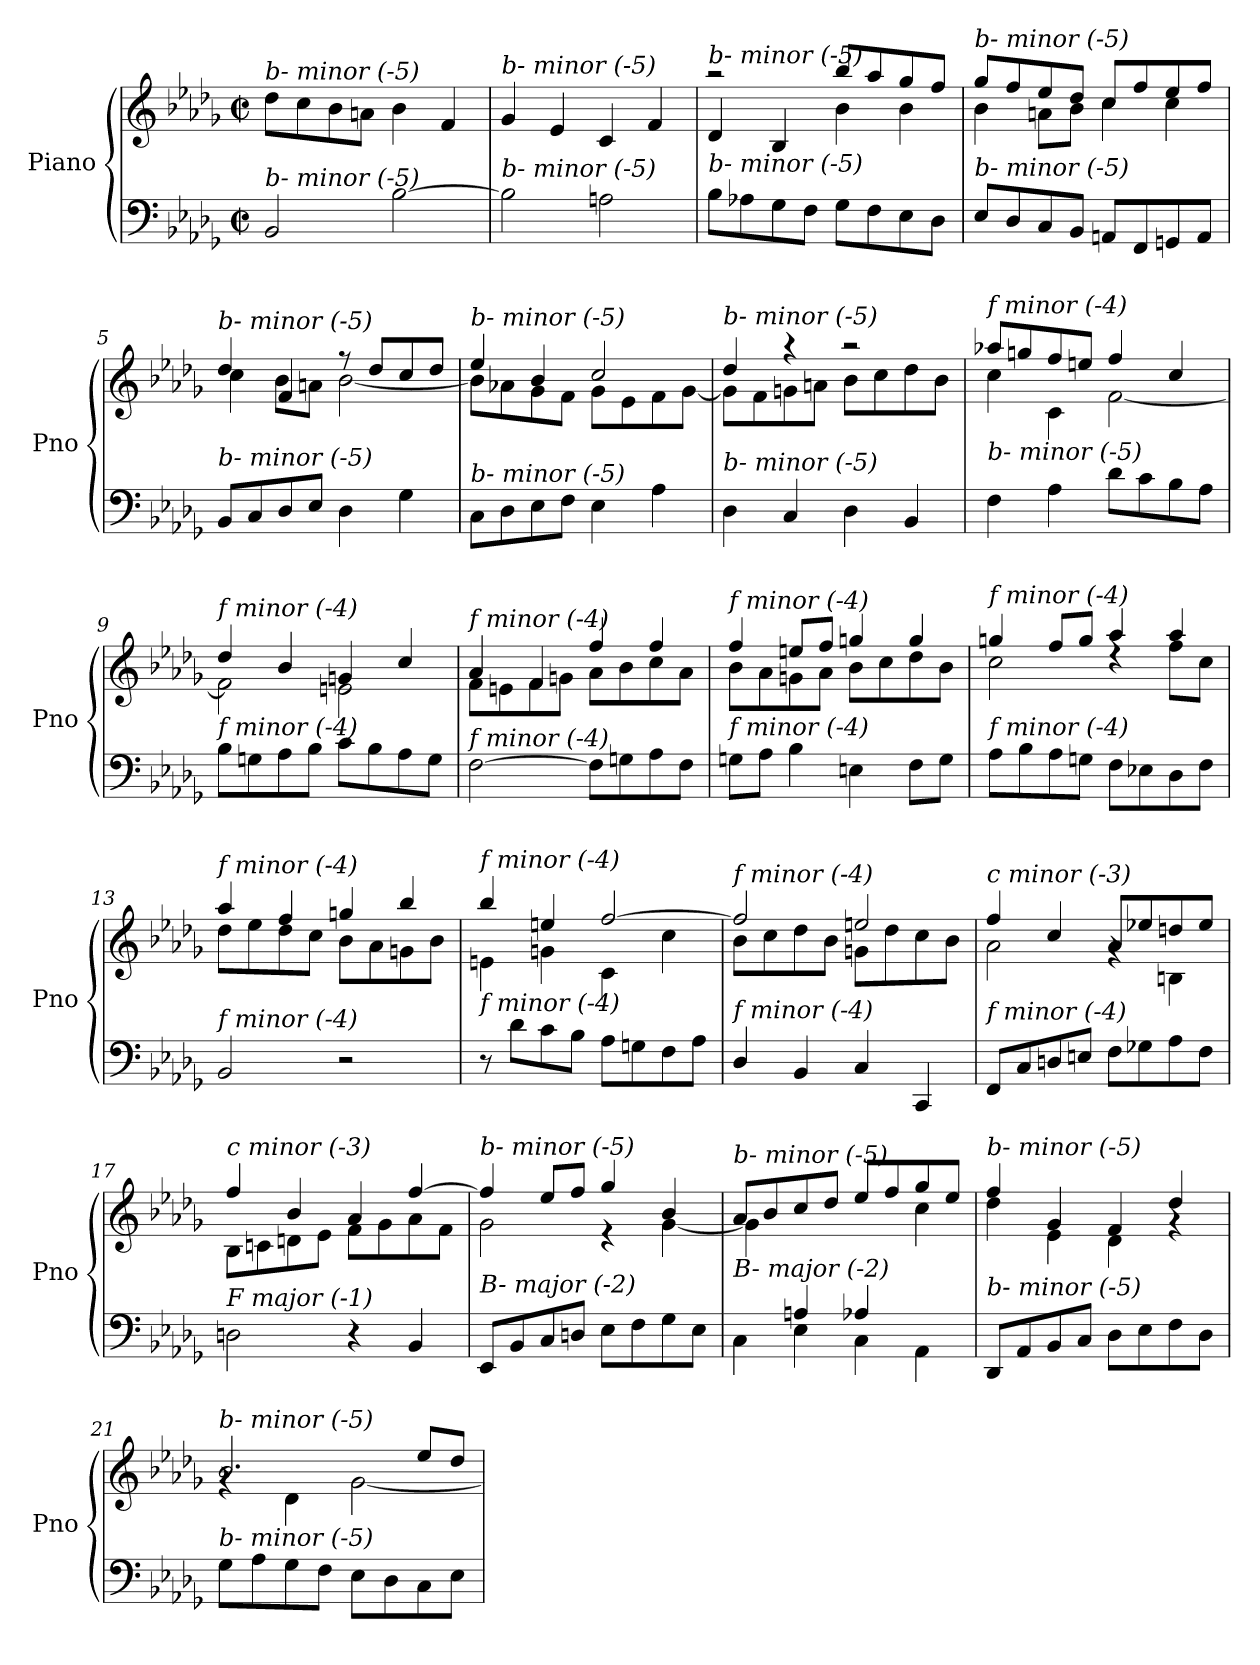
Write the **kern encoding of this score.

**kern	**kern
*part1	*part1
*staff2	*staff1
*I"Piano	*
*I'Pno	*
*clefF4	*clefG2
*k[b-e-a-d-g-]	*k[b-e-a-d-g-]
*M2/2	*M2/2
*met(c|)	*met(c|)
=1	=1
!	!LO:TX:i:t=b- minor (-5)
!LO:TX:i:t=b- minor (-5)	!
2BB-/	8dd-\L
.	8cc\
.	8b-\
.	8an\J
[2B-\	4b-\
.	4f/
=2	=2
!	!LO:TX:i:t=b- minor (-5)
!LO:TX:i:t=b- minor (-5)	!
2B-\]	4g-/
.	4e-/
2An\	4c/
.	4f/
=3	=3
*	*^
!	!LO:TX:i:t=b- minor (-5)	!
!LO:TX:i:t=b- minor (-5)	!	!
8B-\L	2r	4d-/
8A-X\	.	.
8G-\	.	4B-/
8F\J	.	.
8G-\L	8bb-/L	4b-\
8F\	8aa-/	.
8E-\	8gg-/	4b-\
8D-\J	8ff/J	.
=4	=4	=4
!	!LO:TX:i:t=b- minor (-5)	!
!LO:TX:i:t=b- minor (-5)	!	!
8E-/L	8gg-/L	4b-\
8D-/	8ff/	.
8C/	8ee-/	8an\L
8BB-/J	8dd-/J	8b-\J
8AAn/L	8cc/L	4cc\
8FF/	8ff/	.
8GGn/	8ee-/	4cc\
8AA/J	8ff/J	.
=5	=5	=5
!	!LO:TX:i:t=b- minor (-5)	!
!LO:TX:i:t=b- minor (-5)	!	!
8BB-/L	4dd-/	4cc\
8C/	.	.
8D-/	4f/	8b-\L
8E-/J	.	8an\J
4D-\	8r	[2b-\
.	8dd-/L	.
4G-\	8cc/	.
.	8dd-/J	.
!!LO:LB:g=z	!!
=6	=6	=6
!	!LO:TX:i:t=b- minor (-5)	!
!LO:TX:i:t=b- minor (-5)	!	!
8C\L	4ee-/	8b-\L]
8D-\	.	8a-X\
8E-\	4b-/	8g-\
8F\J	.	8f\J
4E-\	2cc/	8g-\L
.	.	8e-\
4A-\	.	8f\
.	.	[8g-\J
=7	=7	=7
!	!LO:TX:i:t=b- minor (-5)	!
!LO:TX:i:t=b- minor (-5)	!	!
4D-\	4dd-/	8g-\L]
.	.	8f\
4C/	4r	8gn\
.	.	8an\J
4D-\	2r	8b-\L
.	.	8cc\
4BB-/	.	8dd-\
.	.	8b-\J
=8	=8	=8
!	!LO:TX:i:t=f minor (-4)	!
!LO:TX:i:t=b- minor (-5)	!	!
4F\	8aa-X/L	4cc\
.	8ggn/	.
4A-\	8ff/	4c\
.	8een/J	.
8d-\L	4ff/	[2f\
8c\	.	.
8B-\	4cc/	.
8A-\J	.	.
=9	=9	=9
!	!LO:TX:i:t=f minor (-4)	!
!LO:TX:i:t=f minor (-4)	!	!
8B-\L	4dd-/	2f\]
8Gn\	.	.
8A-\	4b-/	.
8B-\J	.	.
8c\L	4gn/	2en\
8B-\	.	.
8A-\	4cc/	.
8G\J	.	.
=10	=10	=10
!	!LO:TX:i:t=f minor (-4)	!
!LO:TX:i:t=f minor (-4)	!	!
[2F\	4a-/	8f\L
.	.	8en\
.	4f/	8f\
.	.	8gn\J
8F\L]	4ff/	8a-\L
8Gn\	.	8b-\
8A-\	4ff/	8cc\
8F\J	.	8a-\J
!!LO:LB:g=z	!!
=11	=11	=11
!	!LO:TX:i:t=f minor (-4)	!
!LO:TX:i:t=f minor (-4)	!	!
8Gn\L	4ff/	8b-\L
8A-\J	.	8a-\
4B-\	8een/L	8gn\
.	8ff/J	8a-\J
4En\	4ggn/	8b-\L
.	.	8cc\
8F\L	4gg/	8dd-\
8G\J	.	8b-\J
=12	=12	=12
!	!LO:TX:i:t=f minor (-4)	!
!LO:TX:i:t=f minor (-4)	!	!
8A-\L	4ggn/	2cc\
8B-\	.	.
8A-\	8ff/L	.
8Gn\J	8gg/J	.
8F\L	4aa-/	4rdd
8E-X\	.	.
8D-\	4aa-/	8ff\L
8F\J	.	8cc\J
=13	=13	=13
!	!LO:TX:i:t=f minor (-4)	!
!LO:TX:i:t=f minor (-4)	!	!
2BB-/	4aa-/	8dd-\L
.	.	8ee-\
.	4ff/	8dd-\
.	.	8cc\J
2r	4ggn/	8b-\L
.	.	8a-\
.	4bb-/	8gn\
.	.	8b-\J
=14	=14	=14
!	!LO:TX:i:t=f minor (-4)	!
!LO:TX:i:t=f minor (-4)	!	!
8r	4bb-/	4en\
8d-\L	.	.
8c\	4een/	4gn\
8B-\J	.	.
8A-\L	[2ff/	4c\
8Gn\	.	.
8F\	.	4cc\
8A-\J	.	.
=15	=15	=15
!	!LO:TX:i:t=f minor (-4)	!
!LO:TX:i:t=f minor (-4)	!	!
4D-/	2ff/]	8b-\L
.	.	8cc\
4BB-/	.	8dd-\
.	.	8b-\J
4C/	2een/	8gn\L
.	.	8dd-\
4CC/	.	8cc\
.	.	8b-\J
!!LO:LB:g=z	!!
=16	=16	=16
!	!LO:TX:i:t=c minor (-3)	!
!LO:TX:i:t=f minor (-4)	!	!
8FF/L	4ff/	2a-\
8C/	.	.
8Dn/	4cc/	.
8En/J	.	.
8F\L	8a-/L	4rg
8G-X\	8ee-X/	.
8A-\	8ddn/	4Bni\
8F\J	8ee-/J	.
=17	=17	=17
!	!LO:TX:i:t=c minor (-3)	!
!LO:TX:i:t=F major (-1)	!	!
2Dn\	4ff/	8B-\L
.	.	8cn\
.	4b-/	8dn\
.	.	8e-\J
4r	4a-/	8f\L
.	.	8g-\
4BB-/	[4ff/	8a-\
.	.	8f\J
=18	=18	=18
!	!LO:TX:i:t=b- minor (-5)	!
!LO:TX:i:t=B- major (-2)	!	!
8EE-/L	4ff/]	2g-\
8BB-/	.	.
8C/	8ee-/L	.
8Dn/J	8ff/J	.
8E-\L	4gg-/	4r
8F\	.	.
8G-\	4b-/	[4g-\
8E-\J	.	.
=19	=19	=19
*^	*	*
!	!	!LO:TX:i:t=b- minor (-5)	!
!LO:TX:i:t=B- major (-2)	!	!	!
4ryy	4C\	8a-/L	4g-\]
.	.	8b-/	.
4Ani/	4E-\	8cc/	2ryy
.	.	8dd-/J	.
4A-/	4C\	8ee-/L	.
.	.	8ff/	.
4ryy	4AA-\	8gg-/	4cc\
.	.	8ee-/J	.
*v	*v	*	*
=20	=20	=20
!	!LO:TX:i:t=b- minor (-5)	!
!LO:TX:i:t=b- minor (-5)	!	!
8DD-/L	4ff/	4dd-\
8AA-/	.	.
8BB-/	4g-/	4e-\
8C/J	.	.
8D-\L	4f/	4d-\
8E-\	.	.
8F\	4dd-/	4rg
8D-\J	.	.
!!LO:LB:g=z	!!
=21	=21	=21
!	!LO:TX:i:t=b- minor (-5)	!
!LO:TX:i:t=b- minor (-5)	!	!
8G-\L	2.b-/	4rg
8A-\	.	.
8G-\	.	4d-\
8F\J	.	.
8E-\L	.	[2g-\
8D-\	.	.
8C\	8ee-/L	.
8E-\J	8dd-/J	.
*	*v	*v
=	=
*-	*-
